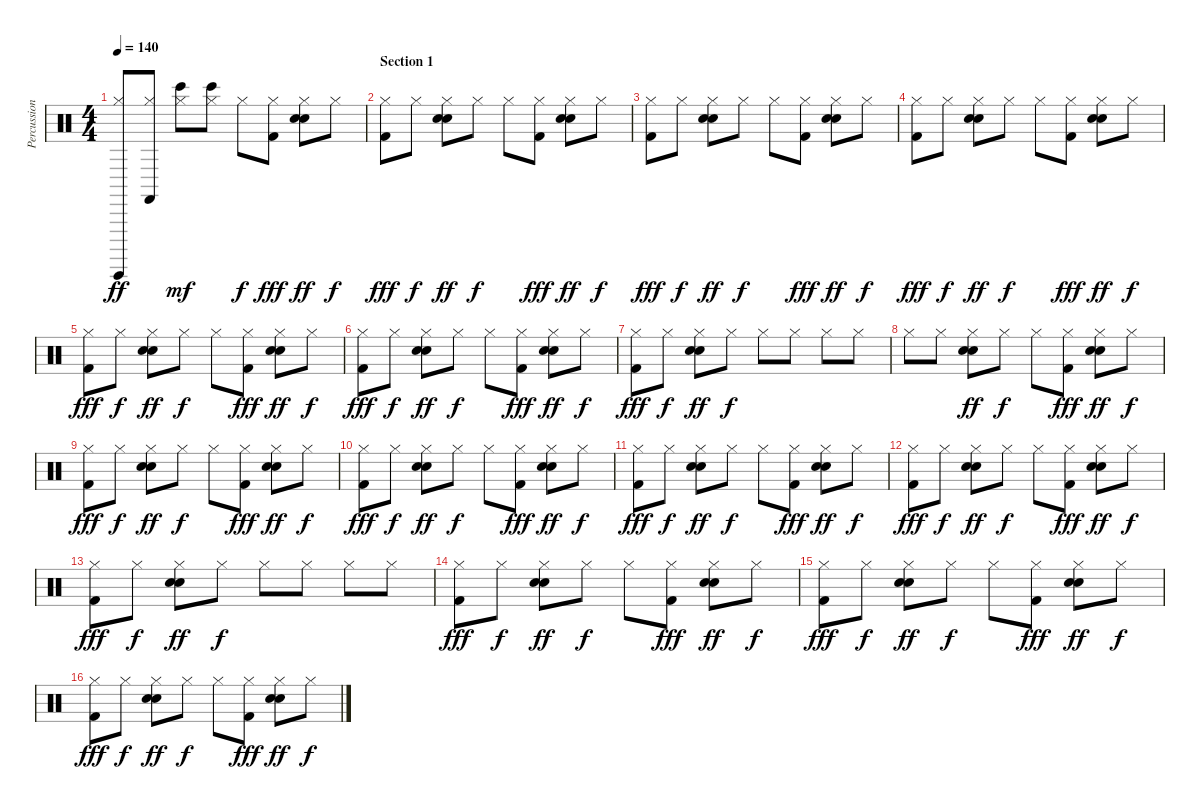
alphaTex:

\track ("Percussion" "Percussion") {instrument percussion}
\staff {score}
\articulation defaults
\ts (4 4)
\tempo 140
\clef neutral
\ks c
("Hi-Hat (closed)" "Guiro (hit)").8{dy ff} ("Hi-Hat (closed)" "Castanets (hit)").8 ("Hi-Hat (closed)" "Bongo High (hit)").8{dy mf} ("Hi-Hat (closed)" "Bongo High (hit)").8 "Hi-Hat (closed)".8{dy f} ("Hi-Hat (closed)" "Kick (hit) 2").8{dy fff} ("Hi-Hat (closed)" "Electric Snare (hit)" "Snare (hit) 2").8{dy ff} "Hi-Hat (closed)".8{dy f} |
\section ("" "Section 1")
("Hi-Hat (closed)" "Kick (hit) 2").8{dy fff} "Hi-Hat (closed)".8{dy f} ("Hi-Hat (closed)" "Electric Snare (hit)" "Snare (hit) 2").8{dy ff} "Hi-Hat (closed)".8{dy f} "Hi-Hat (closed)".8 ("Hi-Hat (closed)" "Kick (hit) 2").8{dy fff} ("Hi-Hat (closed)" "Electric Snare (hit)" "Snare (hit) 2").8{dy ff} "Hi-Hat (closed)".8{dy f} |
("Hi-Hat (closed)" "Kick (hit) 2").8{dy fff} "Hi-Hat (closed)".8{dy f} ("Hi-Hat (closed)" "Electric Snare (hit)" "Snare (hit) 2").8{dy ff} "Hi-Hat (closed)".8{dy f} "Hi-Hat (closed)".8 ("Hi-Hat (closed)" "Kick (hit) 2").8{dy fff} ("Hi-Hat (closed)" "Electric Snare (hit)" "Snare (hit) 2").8{dy ff} "Hi-Hat (closed)".8{dy f} |
("Hi-Hat (closed)" "Kick (hit) 2").8{dy fff} "Hi-Hat (closed)".8{dy f} ("Hi-Hat (closed)" "Electric Snare (hit)" "Snare (hit) 2").8{dy ff} "Hi-Hat (closed)".8{dy f} "Hi-Hat (closed)".8 ("Hi-Hat (closed)" "Kick (hit) 2").8{dy fff} ("Hi-Hat (closed)" "Electric Snare (hit)" "Snare (hit) 2").8{dy ff} "Hi-Hat (closed)".8{dy f} |
("Hi-Hat (closed)" "Kick (hit) 2").8{dy fff} "Hi-Hat (closed)".8{dy f} ("Hi-Hat (closed)" "Electric Snare (hit)" "Snare (hit) 2").8{dy ff} "Hi-Hat (closed)".8{dy f} "Hi-Hat (closed)".8 ("Hi-Hat (closed)" "Kick (hit) 2").8{dy fff} ("Hi-Hat (closed)" "Electric Snare (hit)" "Snare (hit) 2").8{dy ff} "Hi-Hat (closed)".8{dy f} |
("Hi-Hat (closed)" "Kick (hit) 2").8{dy fff} "Hi-Hat (closed)".8{dy f} ("Hi-Hat (closed)" "Electric Snare (hit)" "Snare (hit) 2").8{dy ff} "Hi-Hat (closed)".8{dy f} "Hi-Hat (closed)".8 ("Hi-Hat (closed)" "Kick (hit) 2").8{dy fff} ("Hi-Hat (closed)" "Electric Snare (hit)" "Snare (hit) 2").8{dy ff} "Hi-Hat (closed)".8{dy f} |
("Hi-Hat (closed)" "Kick (hit) 2").8{dy fff} "Hi-Hat (closed)".8{dy f} ("Hi-Hat (closed)" "Electric Snare (hit)" "Snare (hit) 2").8{dy ff} "Hi-Hat (closed)".8{dy f} "Hi-Hat (closed)".8 "Hi-Hat (closed)".8 "Hi-Hat (closed)".8 "Hi-Hat (closed)".8 |
"Hi-Hat (closed)".8 "Hi-Hat (closed)".8 ("Hi-Hat (closed)" "Electric Snare (hit)" "Snare (hit) 2").8{dy ff} "Hi-Hat (closed)".8{dy f} "Hi-Hat (closed)".8 ("Hi-Hat (closed)" "Kick (hit) 2").8{dy fff} ("Hi-Hat (closed)" "Electric Snare (hit)" "Snare (hit) 2").8{dy ff} "Hi-Hat (closed)".8{dy f} |
("Hi-Hat (closed)" "Kick (hit) 2").8{dy fff} "Hi-Hat (closed)".8{dy f} ("Hi-Hat (closed)" "Electric Snare (hit)" "Snare (hit) 2").8{dy ff} "Hi-Hat (closed)".8{dy f} "Hi-Hat (closed)".8 ("Hi-Hat (closed)" "Kick (hit) 2").8{dy fff} ("Hi-Hat (closed)" "Electric Snare (hit)" "Snare (hit) 2").8{dy ff} "Hi-Hat (closed)".8{dy f} |
("Hi-Hat (closed)" "Kick (hit) 2").8{dy fff} "Hi-Hat (closed)".8{dy f} ("Hi-Hat (closed)" "Electric Snare (hit)" "Snare (hit) 2").8{dy ff} "Hi-Hat (closed)".8{dy f} "Hi-Hat (closed)".8 ("Hi-Hat (closed)" "Kick (hit) 2").8{dy fff} ("Hi-Hat (closed)" "Electric Snare (hit)" "Snare (hit) 2").8{dy ff} "Hi-Hat (closed)".8{dy f} |
("Hi-Hat (closed)" "Kick (hit) 2").8{dy fff} "Hi-Hat (closed)".8{dy f} ("Hi-Hat (closed)" "Electric Snare (hit)" "Snare (hit) 2").8{dy ff} "Hi-Hat (closed)".8{dy f} "Hi-Hat (closed)".8 ("Hi-Hat (closed)" "Kick (hit) 2").8{dy fff} ("Hi-Hat (closed)" "Electric Snare (hit)" "Snare (hit) 2").8{dy ff} "Hi-Hat (closed)".8{dy f} |
("Hi-Hat (closed)" "Kick (hit) 2").8{dy fff} "Hi-Hat (closed)".8{dy f} ("Hi-Hat (closed)" "Electric Snare (hit)" "Snare (hit) 2").8{dy ff} "Hi-Hat (closed)".8{dy f} "Hi-Hat (closed)".8 ("Hi-Hat (closed)" "Kick (hit) 2").8{dy fff} ("Hi-Hat (closed)" "Electric Snare (hit)" "Snare (hit) 2").8{dy ff} "Hi-Hat (closed)".8{dy f} |
("Hi-Hat (closed)" "Kick (hit) 2").8{dy fff} "Hi-Hat (closed)".8{dy f} ("Hi-Hat (closed)" "Electric Snare (hit)" "Snare (hit) 2").8{dy ff} "Hi-Hat (closed)".8{dy f} "Hi-Hat (closed)".8 "Hi-Hat (closed)".8 "Hi-Hat (closed)".8 "Hi-Hat (closed)".8 |
("Hi-Hat (closed)" "Kick (hit) 2").8{dy fff} "Hi-Hat (closed)".8{dy f} ("Hi-Hat (closed)" "Electric Snare (hit)" "Snare (hit) 2").8{dy ff} "Hi-Hat (closed)".8{dy f} "Hi-Hat (closed)".8 ("Hi-Hat (closed)" "Kick (hit) 2").8{dy fff} ("Hi-Hat (closed)" "Electric Snare (hit)" "Snare (hit) 2").8{dy ff} "Hi-Hat (closed)".8{dy f} |
("Hi-Hat (closed)" "Kick (hit) 2").8{dy fff} "Hi-Hat (closed)".8{dy f} ("Hi-Hat (closed)" "Electric Snare (hit)" "Snare (hit) 2").8{dy ff} "Hi-Hat (closed)".8{dy f} "Hi-Hat (closed)".8 ("Hi-Hat (closed)" "Kick (hit) 2").8{dy fff} ("Hi-Hat (closed)" "Electric Snare (hit)" "Snare (hit) 2").8{dy ff} "Hi-Hat (closed)".8{dy f} |
("Hi-Hat (closed)" "Kick (hit) 2").8{dy fff} "Hi-Hat (closed)".8{dy f} ("Hi-Hat (closed)" "Electric Snare (hit)" "Snare (hit) 2").8{dy ff} "Hi-Hat (closed)".8{dy f} "Hi-Hat (closed)".8 ("Hi-Hat (closed)" "Kick (hit) 2").8{dy fff} ("Hi-Hat (closed)" "Electric Snare (hit)" "Snare (hit) 2").8{dy ff} "Hi-Hat (closed)".8{dy f}
